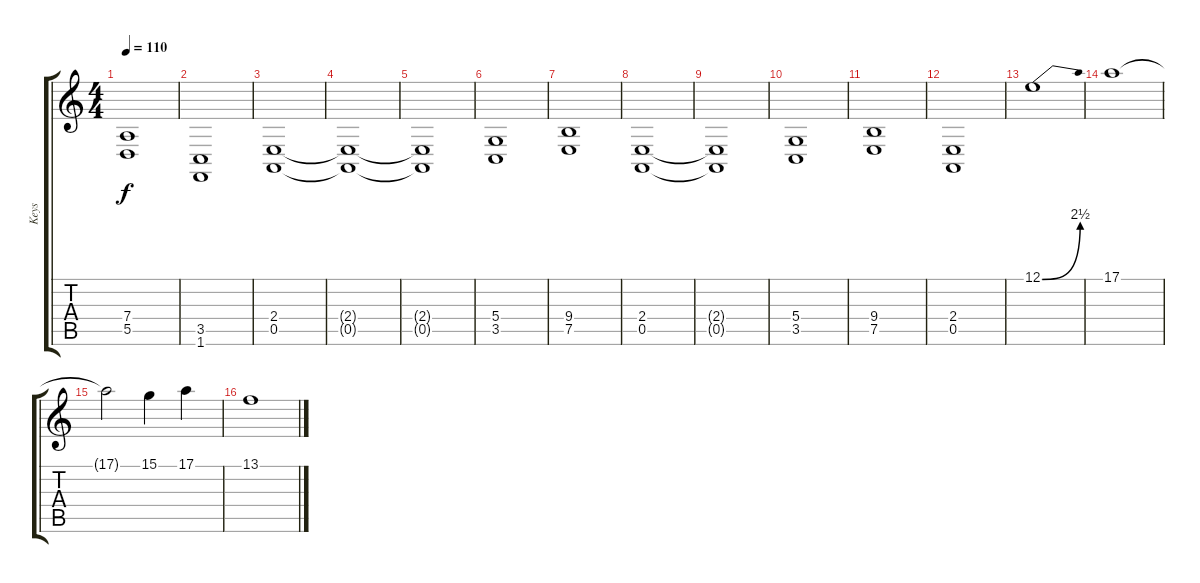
\track ("Keys" "Keys") {instrument drawbarorgan}
\staff {score tabs}
\tuning (E4 B3 G3 D3 A2 E2) {hide}
\ts (4 4)
\tempo 110
\clef g2
\ks c
(7.4{t} 5.5{t}).1{dy f} |
(3.5 1.6).1 |
(2.4 0.5).1 |
(2.4{t} 0.5{t}).1 |
(2.4{t} 0.5{t}).1 |
(5.4 3.5).1 |
(9.4 7.5).1 |
(2.4 0.5).1 |
(2.4{t} 0.5{t}).1 |
(5.4 3.5).1 |
(9.4 7.5).1 |
(2.4 0.5).1 |
12.1{be (bend 0 0 60 10)}.1 |
17.1.1 |
17.1{t}.2 15.1.4 17.1.4 |
13.1.1
